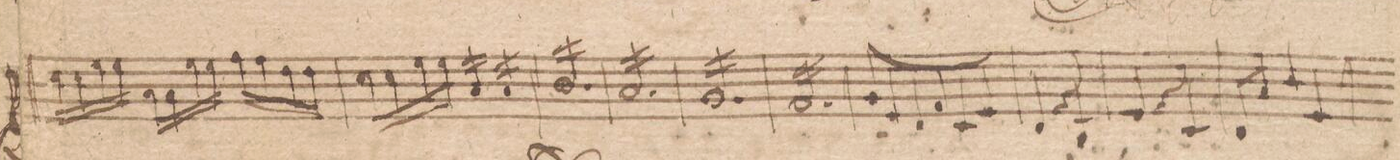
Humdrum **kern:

**kern	**dynam
*I"Violino Secundo.	*
*clefG2	*
*k[f#c#]	*
*met(c)	*
*M3/4	*
16cc#\LL	.
16cc#\	.
16ee\	.
16ee\JJ	.
16a\LL	.
16a\	.
16ee\	.
16ee\JJ	.
16ff#\LL	.
16ff#\	.
16dd\	.
16dd\JJ	.
=249	=249
16cc#\LL	.
16cc#\	.
16ee\	.
16ee\JJ	.
*tremolo	*
16a/LL	.
16a/	.
16a/	.
16a/JJ	.
*Xtremolo	*
*tremolo	*
16a/LL	.
16a/	.
16a/	.
16a/JJ	.
*Xtremolo	*
=250	=250
*tremolo	*
16b/LL	.
16b/	.
16b/	.
16b/	.
16b/	.
16b/	.
16b/	.
16b/	.
16b/	.
16b/	.
16b/	.
16b/JJ	.
*Xtremolo	*
=251	=251
*tremolo	*
16a/LL	.
16a/	.
16a/	.
16a/	.
16a/	.
16a/	.
16a/	.
16a/	.
16a/	.
16a/	.
16a/	.
16a/JJ	.
*Xtremolo	*
=252	=252
*tremolo	*
16g/LL	.
16g/	.
16g/	.
16g/	.
16g/	.
16g/	.
16g/	.
16g/	.
16g/	.
16g/	.
16g/	.
16g/JJ	.
*Xtremolo	*
=253	=253
*tremolo	*
16f#/LL	.
16f#/	.
16f#/	.
16f#/	.
16f#/	.
16f#/	.
16f#/	.
16f#/	.
16f#/	.
16f#/	.
16f#/	.
16f#/JJ	.
*Xtremolo	*
=254	=254
8g/L	.
8e/	.
8d/	.
8f#/	.
8c#/	.
8e/J	.
=255	=255
4d/	.
4r	.
4B/	.
=256	=256
4e/	.
4r	.
4c#/	.
=257	=257
8d/L	.
8a/J	.
4b/	.
4e/	.
=258	=258
*-	*-
